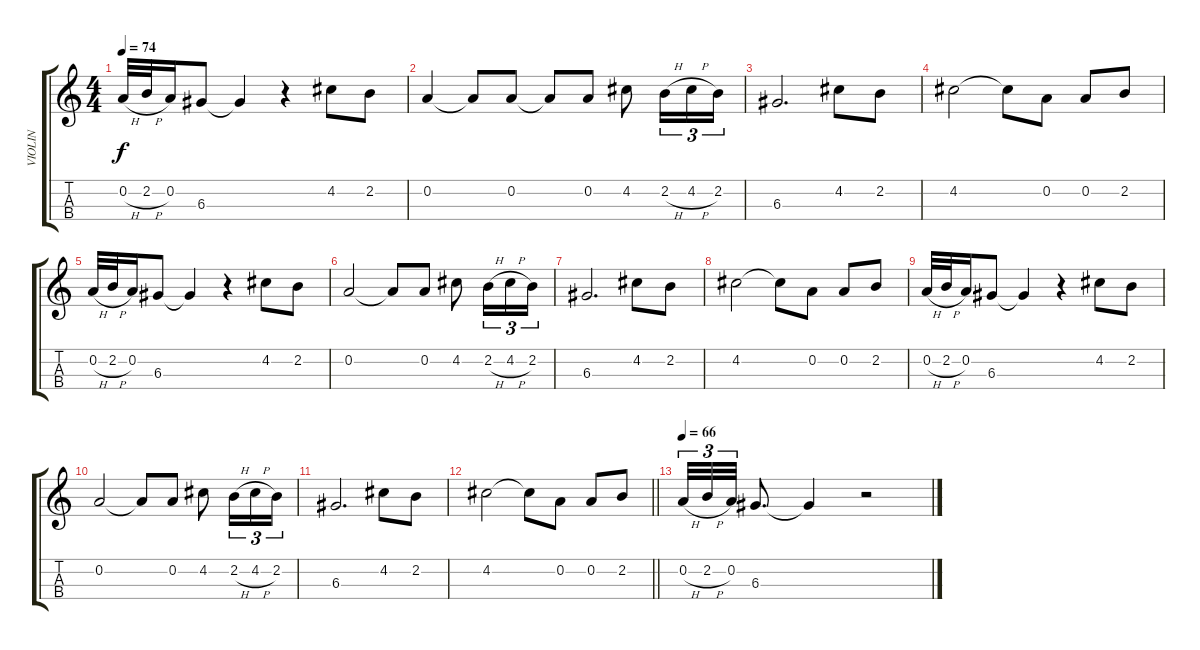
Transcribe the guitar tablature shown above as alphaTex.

\track ("VIOLIN" "VIOLIN") {instrument violin}
\staff {score tabs}
\tuning (E5 A4 D4 G3) {hide}
\ts (4 4)
\tempo 74
\clef g2
\ks c
0.2{h}.32{dy f} 2.2{h}.32 0.2.16 6.3.8 6.3{t}.4 r.4 4.2.8 2.2.8 |
0.2.4 0.2{t}.8 0.2.8 0.2{t}.8 0.2.8 4.2.8 2.2{h}.16{tu (3 2)} 4.2{h}.16{tu (3 2)} 2.2.16{tu (3 2)} |
6.3.2{d} 4.2.8 2.2.8 |
4.2.2 4.2{t}.8 0.2.8 0.2.8 2.2.8 |
0.2{h}.32 2.2{h}.32 0.2.16 6.3.8 6.3{t}.4 r.4 4.2.8 2.2.8 |
0.2.2 0.2{t}.8 0.2.8 4.2.8 2.2{h}.16{tu (3 2)} 4.2{h}.16{tu (3 2)} 2.2.16{tu (3 2)} |
6.3.2{d} 4.2.8 2.2.8 |
4.2.2 4.2{t}.8 0.2.8 0.2.8 2.2.8 |
0.2{h}.32 2.2{h}.32 0.2.16 6.3.8 6.3{t}.4 r.4 4.2.8 2.2.8 |
0.2.2 0.2{t}.8 0.2.8 4.2.8 2.2{h}.16{tu (3 2)} 4.2{h}.16{tu (3 2)} 2.2.16{tu (3 2)} |
6.3.2{d} 4.2.8 2.2.8 |
\barLineRight lightlight
4.2.2 4.2{t}.8 0.2.8 0.2.8 2.2.8 |
\tempo 66
0.2{h}.32{tu (3 2)} 2.2{h}.32{tu (3 2)} 0.2.32{tu (3 2)} 6.3.8{d} 6.3{t}.4 r.2
